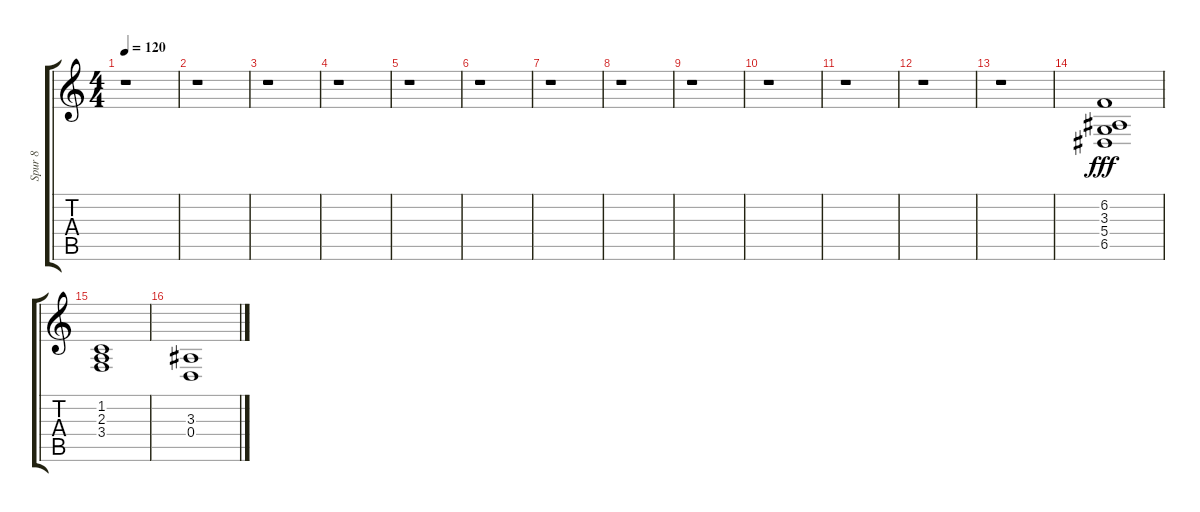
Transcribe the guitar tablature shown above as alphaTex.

\track ("Spur 8" "Spur 8") {instrument synthstrings1}
\staff {score tabs}
\tuning (E4 B3 G3 D3 A2 E2) {hide}
\ts (4 4)
\tempo 120
\clef g2
\ks c
r.1{dy fff} |
r.1 |
r.1 |
r.1 |
r.1 |
r.1 |
r.1 |
r.1 |
r.1 |
r.1 |
r.1 |
r.1 |
r.1 |
(6.2 3.3 5.4 6.5).1 |
(1.2 2.3 3.4).1 |
(3.3 0.4).1
